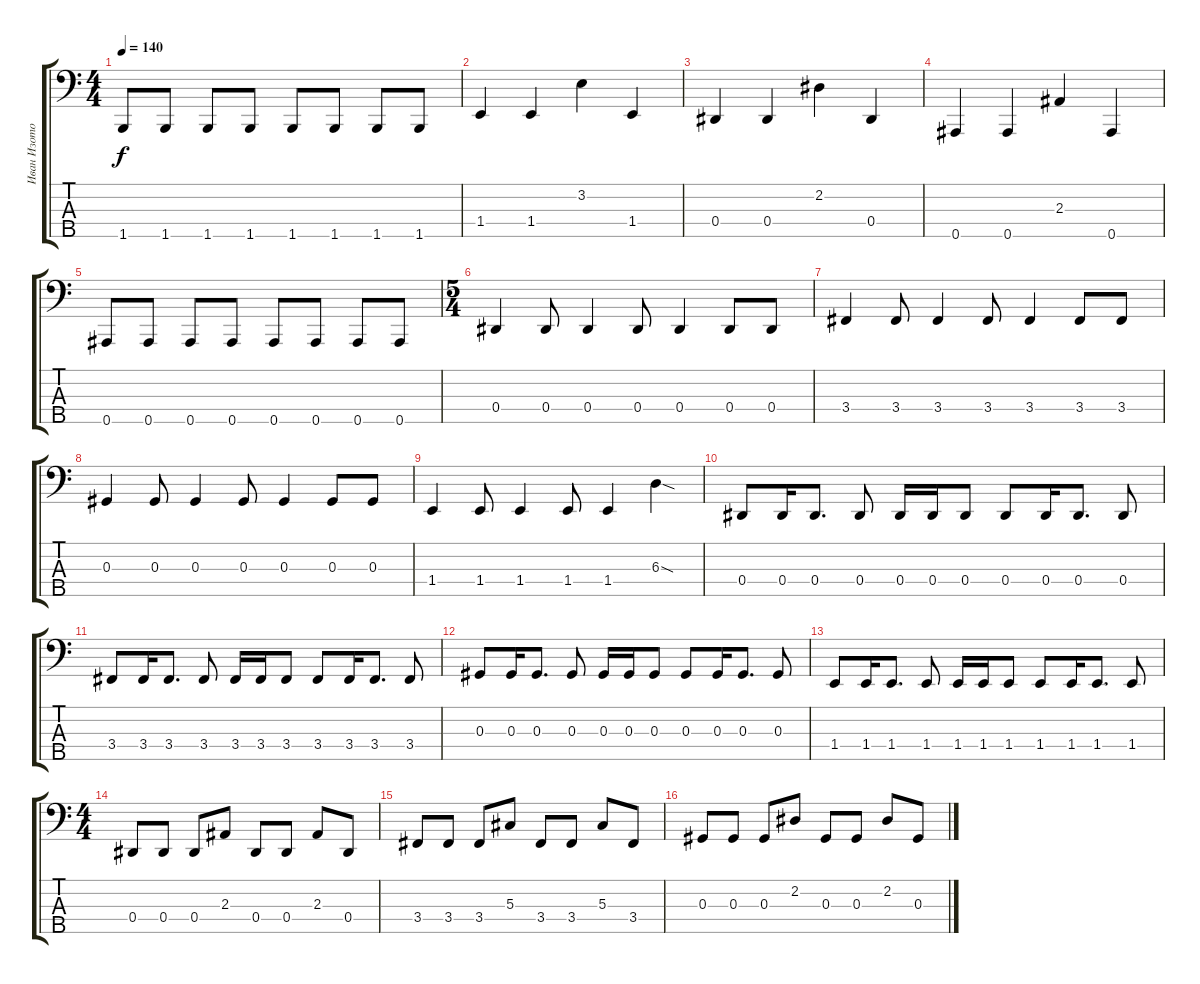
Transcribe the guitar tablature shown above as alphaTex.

\track ("Иван Изотов" "Иван Изото") {instrument electricbasspick}
\staff {score tabs}
\tuning (Gb2 Db2 Ab1 Eb1 Bb0) {hide}
\ts (4 4)
\tempo 140
\clef f4
\ks c
1.5.8{dy f} 1.5.8 1.5.8 1.5.8 1.5.8 1.5.8 1.5.8 1.5.8 |
1.4.4 1.4.4 3.2.4 1.4.4 |
0.4.4 0.4.4 2.2.4 0.4.4 |
0.5.4 0.5.4 2.3.4 0.5.4 |
0.5.8 0.5.8 0.5.8 0.5.8 0.5.8 0.5.8 0.5.8 0.5.8 |
\ts (5 4)
0.4.4 0.4.8 0.4.4 0.4.8 0.4.4 0.4.8 0.4.8 |
3.4.4 3.4.8 3.4.4 3.4.8 3.4.4 3.4.8 3.4.8 |
0.3.4 0.3.8 0.3.4 0.3.8 0.3.4 0.3.8 0.3.8 |
1.4.4 1.4.8 1.4.4 1.4.8 1.4.4 6.3{sod}.4 |
0.4.8 0.4.16 0.4.8{d} 0.4.8 0.4.16 0.4.16 0.4.8 0.4.8 0.4.16 0.4.8{d} 0.4.8 |
3.4.8 3.4.16 3.4.8{d} 3.4.8 3.4.16 3.4.16 3.4.8 3.4.8 3.4.16 3.4.8{d} 3.4.8 |
0.3.8 0.3.16 0.3.8{d} 0.3.8 0.3.16 0.3.16 0.3.8 0.3.8 0.3.16 0.3.8{d} 0.3.8 |
1.4.8 1.4.16 1.4.8{d} 1.4.8 1.4.16 1.4.16 1.4.8 1.4.8 1.4.16 1.4.8{d} 1.4.8 |
\ts (4 4)
0.4.8 0.4.8 0.4.8 2.3.8 0.4.8 0.4.8 2.3.8 0.4.8 |
3.4.8 3.4.8 3.4.8 5.3.8 3.4.8 3.4.8 5.3.8 3.4.8 |
0.3.8 0.3.8 0.3.8 2.2.8 0.3.8 0.3.8 2.2.8 0.3.8
